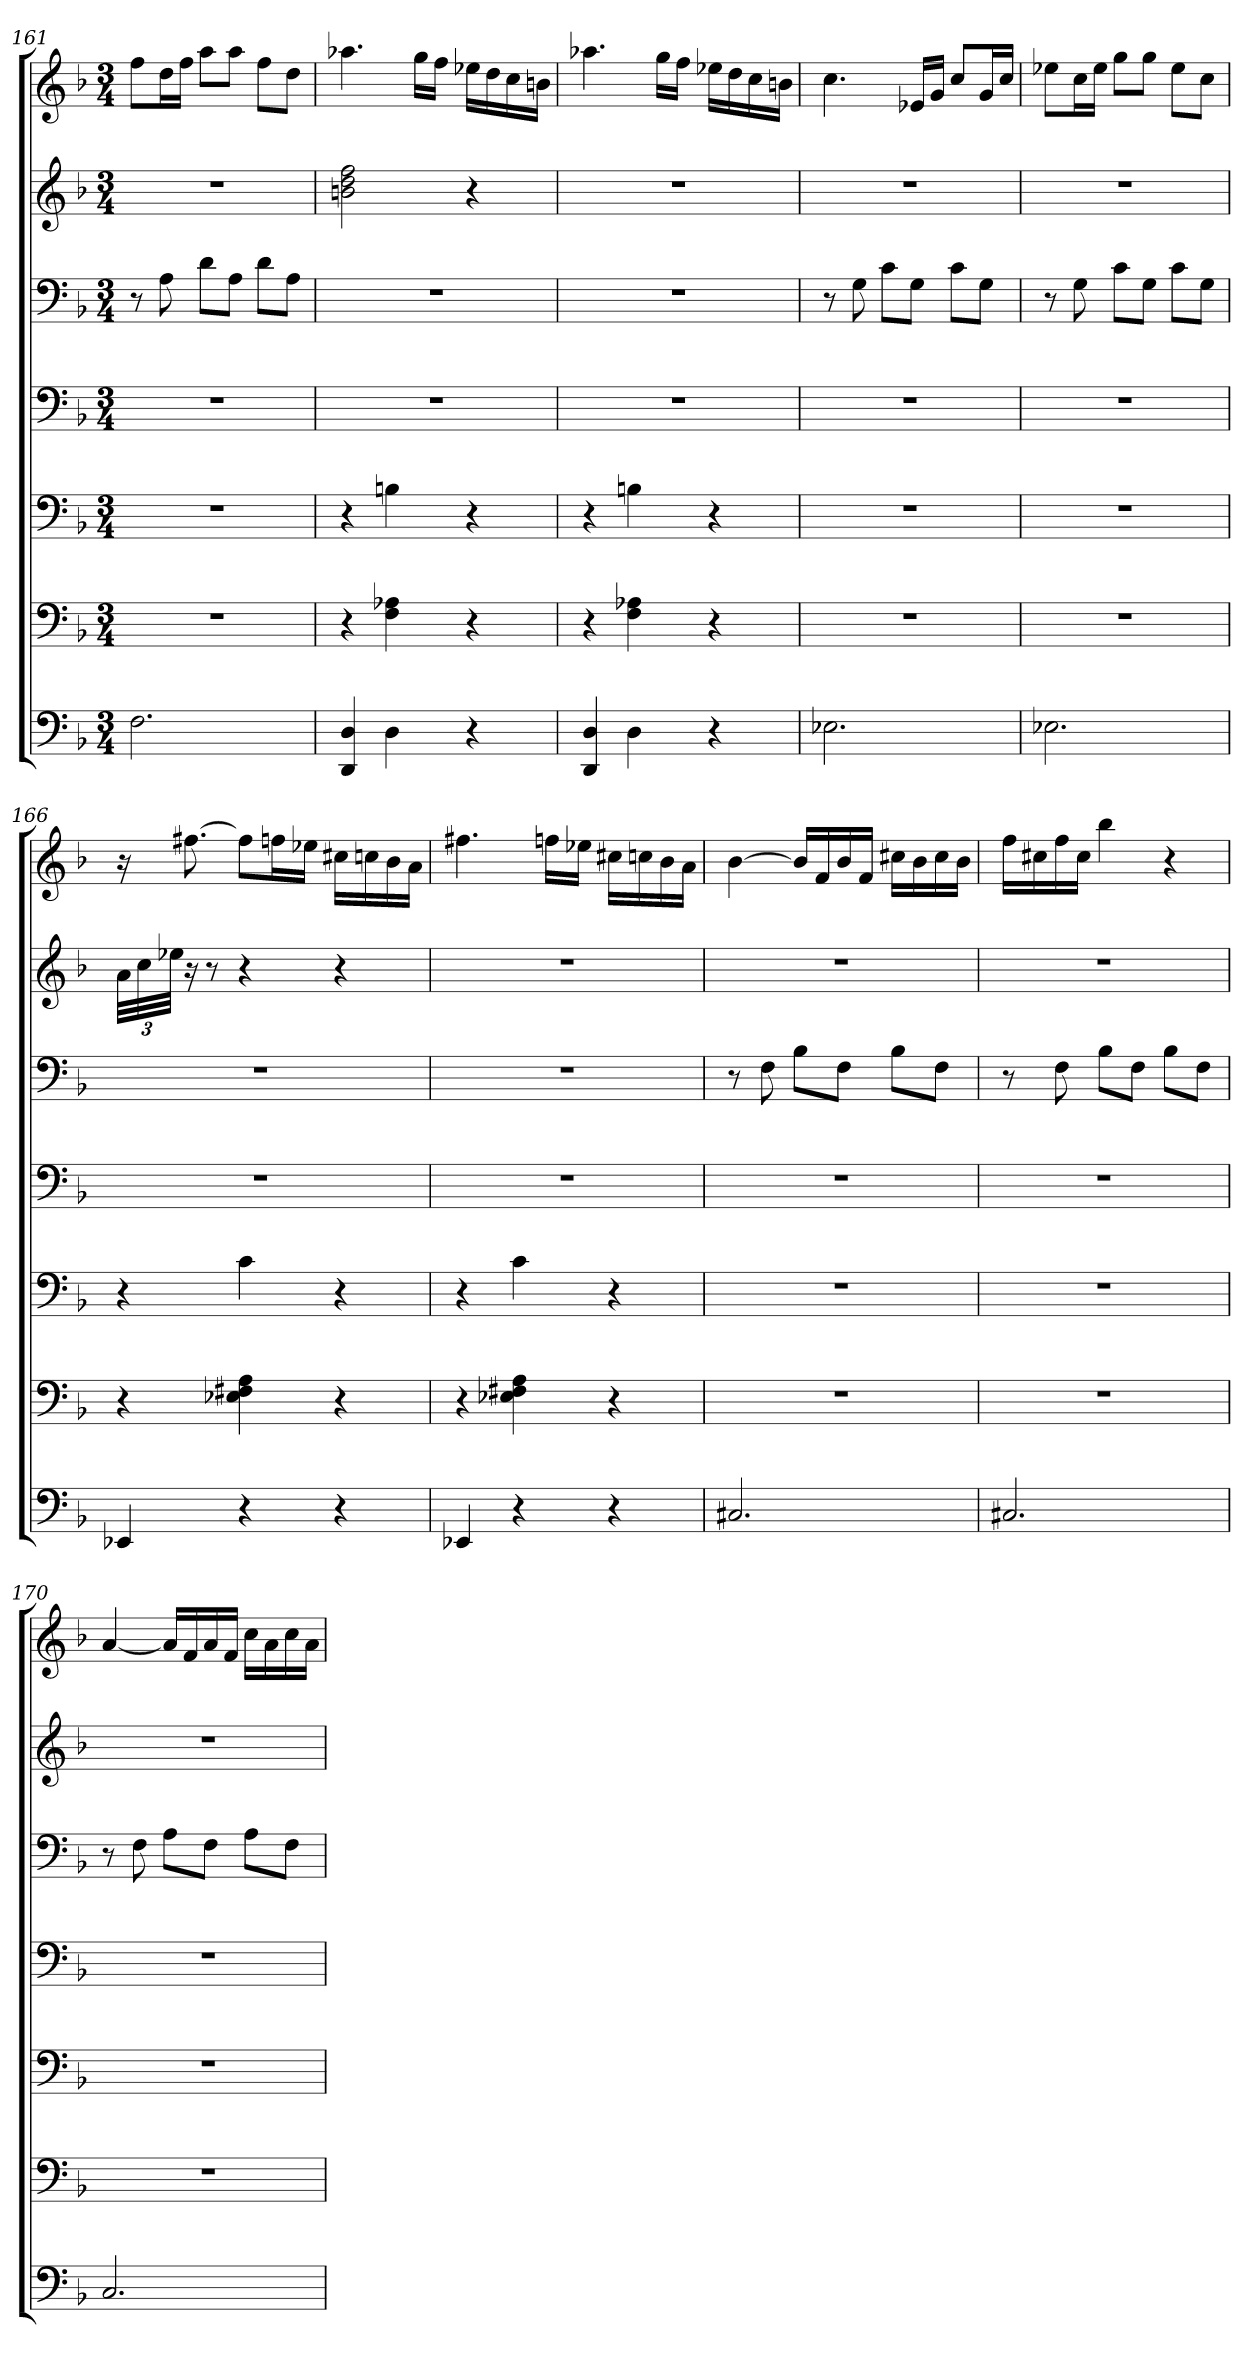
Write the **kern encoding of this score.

**kern	**kern	**kern	**kern	**kern	**kern	**kern
*part5	*part4	*part4	*part3	*part3	*part2	*part1
*staff7	*staff6	*staff5	*staff4	*staff3	*staff2	*staff1
!!LO:PB:g=z
*clefF4	*clefF4	*clefF4	*clefF4	*clefF4	*clefG2	*clefG2
*k[b-]	*k[b-]	*k[b-]	*k[b-]	*k[b-]	*k[b-]	*k[b-]
*M3/4	*M3/4	*M3/4	*M3/4	*M3/4	*M3/4	*M3/4
=161	=161	=161	=161	=161	=161	=161
2.F\	2.r	2.r	2.r	8r	2.r	8ff\L
.	.	.	.	8A\	.	16dd\L
.	.	.	.	.	.	16ff\JJ
.	.	.	.	8d\L	.	8aa\L
.	.	.	.	8A\J	.	8aa\J
.	.	.	.	8d\L	.	8ff\L
.	.	.	.	8A\J	.	8dd\J
=162	=162	=162	=162	=162	=162	=162
*	*	*	*	*	*	*MM150
4DD/ 4D/	4r	4r	2.r	2.r	2bn\ 2dd\ 2ff\	4.aa-X\
4D\	4F\ 4A-X\	4Bn\	.	.	.	.
.	.	.	.	.	.	16gg\LL
.	.	.	.	.	.	16ff\JJ
4r	4r	4r	.	.	4r	16ee-X\LL
.	.	.	.	.	.	16dd\
.	.	.	.	.	.	16cc\
.	.	.	.	.	.	16bn\JJ
=163	=163	=163	=163	=163	=163	=163
4DD/ 4D/	4r	4r	2.r	2.r	2.r	4.aa-X\
4D\	4F\ 4A-X\	4Bn\	.	.	.	.
.	.	.	.	.	.	16gg\LL
.	.	.	.	.	.	16ff\JJ
4r	4r	4r	.	.	.	16ee-X\LL
.	.	.	.	.	.	16dd\
.	.	.	.	.	.	16cc\
.	.	.	.	.	.	16bn\JJ
=164	=164	=164	=164	=164	=164	=164
*	*	*	*	*	*	*MM150
2.E-X\	2.r	2.r	2.r	8r	2.r	4.cc\
.	.	.	.	8G\	.	.
.	.	.	.	8c\L	.	.
.	.	.	.	8G\J	.	16e-X/LL
.	.	.	.	.	.	16g/JJ
.	.	.	.	8c\L	.	8cc/L
.	.	.	.	8G\J	.	16g/L
.	.	.	.	.	.	16cc/JJ
=165	=165	=165	=165	=165	=165	=165
2.E-X\	2.r	2.r	2.r	8r	2.r	8ee-X\L
.	.	.	.	8G\	.	16cc\L
.	.	.	.	.	.	16ee-\JJ
.	.	.	.	8c\L	.	8gg\L
.	.	.	.	8G\J	.	8gg\J
.	.	.	.	8c\L	.	8ee-\L
.	.	.	.	8G\J	.	8cc\J
!!LO:PB:g=z
=166	=166	=166	=166	=166	=166	=166
*	*	*	*	*	*Xbrackettup	*
*	*	*	*	*	*	*MM150
4EE-X/	4r	4r	2.r	2.r	48a\LLL	16r
.	.	.	.	.	48cc\	.
.	.	.	.	.	48ee-X\JJJ	.
.	.	.	.	.	16r	[8.ff#X\
.	.	.	.	.	8r	.
4r	4E-X\ 4F#X\ 4A\	4c\	.	.	4r	8ff#\L]
.	.	.	.	.	.	16ffn\L
.	.	.	.	.	.	16ee-X\JJ
4r	4r	4r	.	.	4r	16cc#X\LL
.	.	.	.	.	.	16ccn\
.	.	.	.	.	.	16b-\
.	.	.	.	.	.	16a\JJ
=167	=167	=167	=167	=167	=167	=167
4EE-X/	4r	4r	2.r	2.r	2.r	4.ff#X\
4r	4E-X\ 4F#X\ 4A\	4c\	.	.	.	.
.	.	.	.	.	.	16ffn\LL
.	.	.	.	.	.	16ee-X\JJ
4r	4r	4r	.	.	.	16cc#X\LL
.	.	.	.	.	.	16ccn\
.	.	.	.	.	.	16b-\
.	.	.	.	.	.	16a\JJ
=168	=168	=168	=168	=168	=168	=168
*	*	*	*	*	*	*MM150
2.C#X/	2.r	2.r	2.r	8r	2.r	[4b-\
.	.	.	.	8F\	.	.
.	.	.	.	8B-\L	.	16b-/LL]
.	.	.	.	.	.	16f/
.	.	.	.	8F\J	.	16b-/
.	.	.	.	.	.	16f/JJ
.	.	.	.	8B-\L	.	16cc#X\LL
.	.	.	.	.	.	16b-\
.	.	.	.	8F\J	.	16cc#\
.	.	.	.	.	.	16b-\JJ
!!LO:PB:g=z
=169	=169	=169	=169	=169	=169	=169
2.C#X/	2.r	2.r	2.r	8r	2.r	16ff\LL
.	.	.	.	.	.	16cc#X\
.	.	.	.	8F\	.	16ff\
.	.	.	.	.	.	16cc#\JJ
.	.	.	.	8B-\L	.	4bb-\
.	.	.	.	8F\J	.	.
.	.	.	.	8B-\L	.	4r
.	.	.	.	8F\J	.	.
=170	=170	=170	=170	=170	=170	=170
*	*	*	*	*	*	*MM150
2.C/	2.r	2.r	2.r	8r	2.r	[4a/
.	.	.	.	8F\	.	.
.	.	.	.	8A\L	.	16a/LL]
.	.	.	.	.	.	16f/
.	.	.	.	8F\J	.	16a/
.	.	.	.	.	.	16f/JJ
.	.	.	.	8A\L	.	16cc\LL
.	.	.	.	.	.	16a\
.	.	.	.	8F\J	.	16cc\
.	.	.	.	.	.	16a\JJ
=	=	=	=	=	=	=
*-	*-	*-	*-	*-	*-	*-
